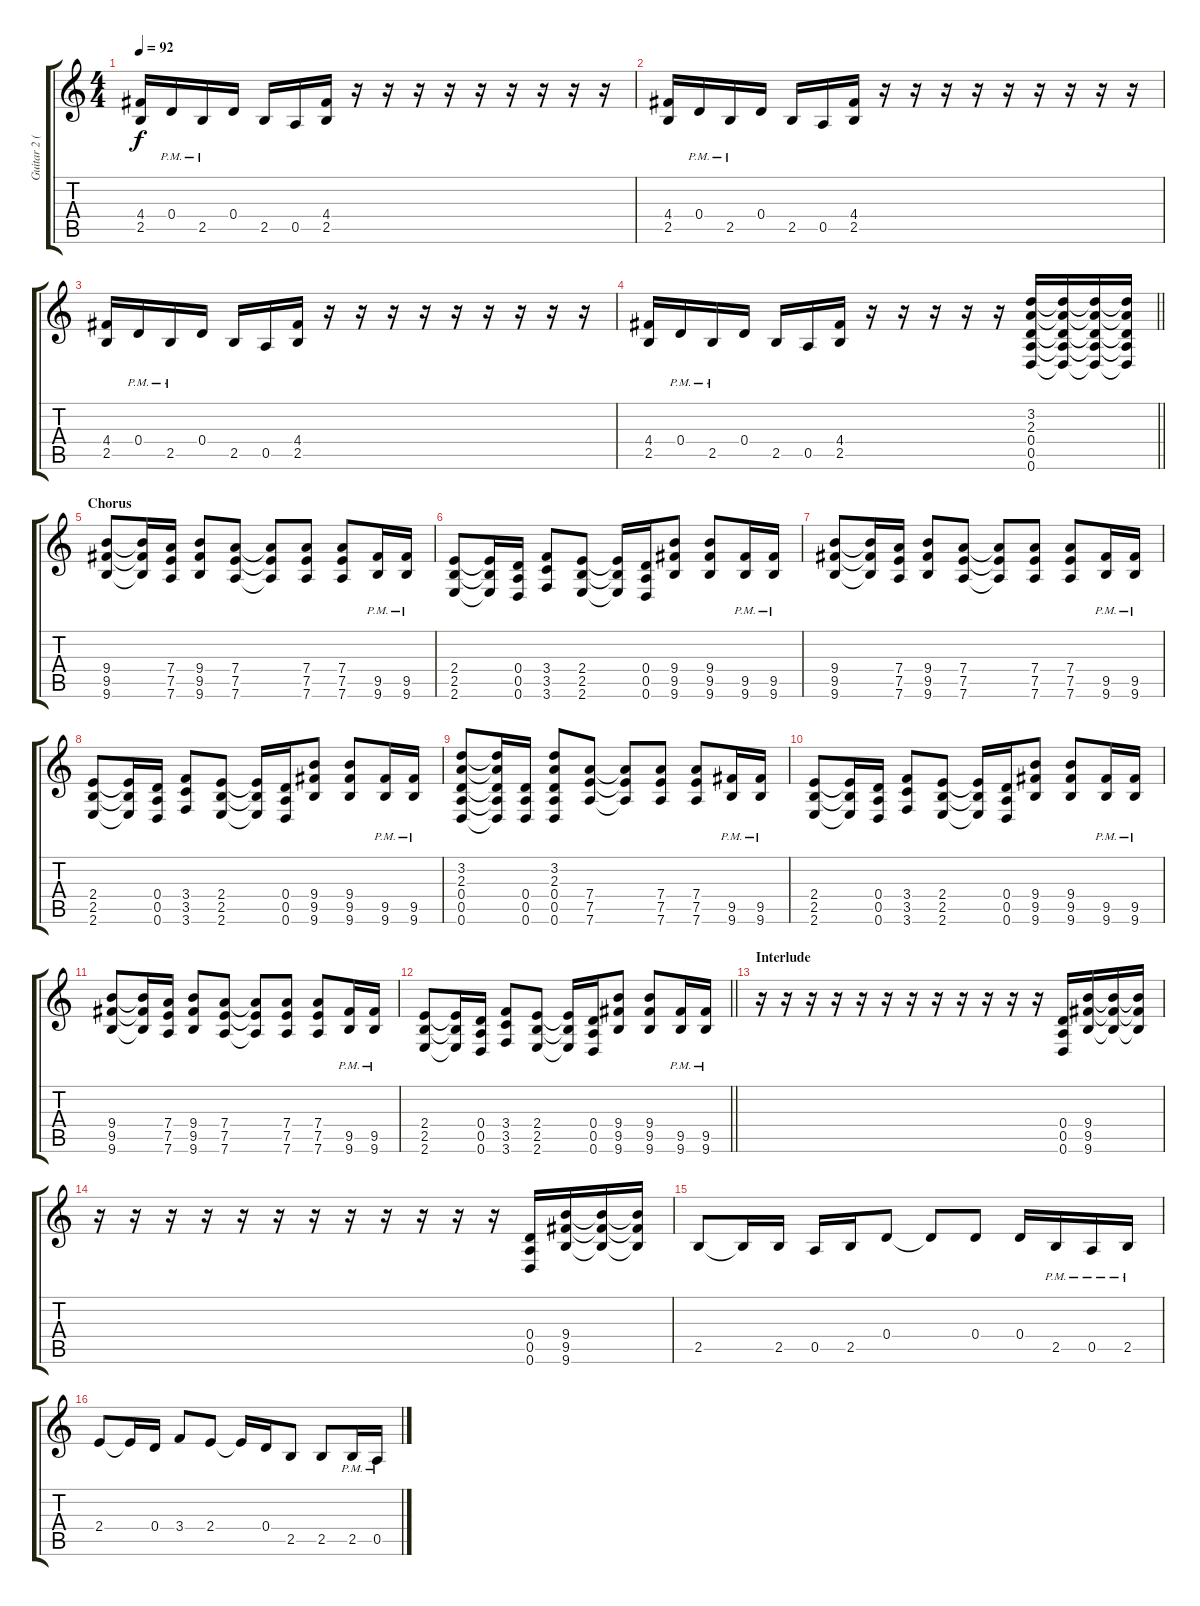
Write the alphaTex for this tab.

\track ("Guitar 2 (Ryan Peake)" "Guitar 2 (") {instrument distortionguitar}
\staff {score tabs}
\tuning (E4 B3 G3 D3 A2 D2) {hide}
\ts (4 4)
\tempo 92
\clef g2
\ks c
(4.4 2.5).16{dy f} 0.4{pm}.16 2.5{pm}.16 0.4.16 2.5.16 0.5.16 (4.4 2.5).16 r.16 r.16 r.16 r.16 r.16 r.16 r.16 r.16 r.16 |
(4.4 2.5).16 0.4{pm}.16 2.5{pm}.16 0.4.16 2.5.16 0.5.16 (4.4 2.5).16 r.16 r.16 r.16 r.16 r.16 r.16 r.16 r.16 r.16 |
(4.4 2.5).16 0.4{pm}.16 2.5{pm}.16 0.4.16 2.5.16 0.5.16 (4.4 2.5).16 r.16 r.16 r.16 r.16 r.16 r.16 r.16 r.16 r.16 |
\barLineRight lightlight
(4.4 2.5).16 0.4{pm}.16 2.5{pm}.16 0.4.16 2.5.16 0.5.16 (4.4 2.5).16 r.16 r.16 r.16 r.16 r.16 (3.2 2.3 0.4 0.5 0.6).16 (3.2{t} 2.3{t} 0.4{t} 0.5{t} 0.6{t}).16 (3.2{t} 2.3{t} 0.4{t} 0.5{t} 0.6{t}).16 (3.2{t} 2.3{t} 0.4{t} 0.5{t} 0.6{t}).16 |
\section ("" "Chorus")
(9.4 9.5 9.6).8 (9.4{t} 9.5{t} 9.6{t}).16 (7.4 7.5 7.6).16 (9.4 9.5 9.6).8 (7.4 7.5 7.6).8 (7.4{t} 7.5{t} 7.6{t}).8 (7.4 7.5 7.6).8 (7.4 7.5 7.6).8 (9.5{pm} 9.6{pm}).16 (9.5{pm} 9.6{pm}).16 |
(2.4 2.5 2.6).8 (2.4{t} 2.5{t} 2.6{t}).16 (0.4 0.5 0.6).16 (3.4 3.5 3.6).8 (2.4 2.5 2.6).8 (2.4{t} 2.5{t} 2.6{t}).16 (0.4 0.5 0.6).16 (9.4 9.5 9.6).8 (9.4 9.5 9.6).8 (9.5{pm} 9.6{pm}).16 (9.5{pm} 9.6{pm}).16 |
(9.4 9.5 9.6).8 (9.4{t} 9.5{t} 9.6{t}).16 (7.4 7.5 7.6).16 (9.4 9.5 9.6).8 (7.4 7.5 7.6).8 (7.4{t} 7.5{t} 7.6{t}).8 (7.4 7.5 7.6).8 (7.4 7.5 7.6).8 (9.5{pm} 9.6{pm}).16 (9.5{pm} 9.6{pm}).16 |
(2.4 2.5 2.6).8 (2.4{t} 2.5{t} 2.6{t}).16 (0.4 0.5 0.6).16 (3.4 3.5 3.6).8 (2.4 2.5 2.6).8 (2.4{t} 2.5{t} 2.6{t}).16 (0.4 0.5 0.6).16 (9.4 9.5 9.6).8 (9.4 9.5 9.6).8 (9.5{pm} 9.6{pm}).16 (9.5{pm} 9.6{pm}).16 |
(3.2 2.3 0.4 0.5 0.6).8 (3.2{t} 2.3{t} 0.4{t} 0.5{t} 0.6{t}).16 (0.4 0.5 0.6).16 (3.2 2.3 0.4 0.5 0.6).8 (7.4 7.5 7.6).8 (7.4{t} 7.5{t} 7.6{t}).8 (7.4 7.5 7.6).8 (7.4 7.5 7.6).8 (9.5{pm} 9.6{pm}).16 (9.5{pm} 9.6{pm}).16 |
(2.4 2.5 2.6).8 (2.4{t} 2.5{t} 2.6{t}).16 (0.4 0.5 0.6).16 (3.4 3.5 3.6).8 (2.4 2.5 2.6).8 (2.4{t} 2.5{t} 2.6{t}).16 (0.4 0.5 0.6).16 (9.4 9.5 9.6).8 (9.4 9.5 9.6).8 (9.5{pm} 9.6{pm}).16 (9.5{pm} 9.6{pm}).16 |
(9.4 9.5 9.6).8 (9.4{t} 9.5{t} 9.6{t}).16 (7.4 7.5 7.6).16 (9.4 9.5 9.6).8 (7.4 7.5 7.6).8 (7.4{t} 7.5{t} 7.6{t}).8 (7.4 7.5 7.6).8 (7.4 7.5 7.6).8 (9.5{pm} 9.6{pm}).16 (9.5{pm} 9.6{pm}).16 |
\barLineRight lightlight
(2.4 2.5 2.6).8 (2.4{t} 2.5{t} 2.6{t}).16 (0.4 0.5 0.6).16 (3.4 3.5 3.6).8 (2.4 2.5 2.6).8 (2.4{t} 2.5{t} 2.6{t}).16 (0.4 0.5 0.6).16 (9.4 9.5 9.6).8 (9.4 9.5 9.6).8 (9.5{pm} 9.6{pm}).16 (9.5{pm} 9.6{pm}).16 |
\section ("" "Interlude")
r.16 r.16 r.16 r.16 r.16 r.16 r.16 r.16 r.16 r.16 r.16 r.16 (0.4 0.5 0.6).16 (9.4 9.5 9.6).16 (9.4{t} 9.5{t} 9.6{t}).16 (9.4{t} 9.5{t} 9.6{t}).16 |
r.16 r.16 r.16 r.16 r.16 r.16 r.16 r.16 r.16 r.16 r.16 r.16 (0.4 0.5 0.6).16 (9.4 9.5 9.6).16 (9.4{t} 9.5{t} 9.6{t}).16 (9.4{t} 9.5{t} 9.6{t}).16 |
2.5.8 2.5{t}.16 2.5.16 0.5.16 2.5.16 0.4.8 0.4{t}.8 0.4.8 0.4.16 2.5{pm}.16 0.5{pm}.16 2.5{pm}.16 |
2.4.8 2.4{t}.16 0.4.16 3.4.8 2.4.8 2.4{t}.16 0.4.16 2.5.8 2.5.8 2.5{pm}.16 0.5{pm}.16
